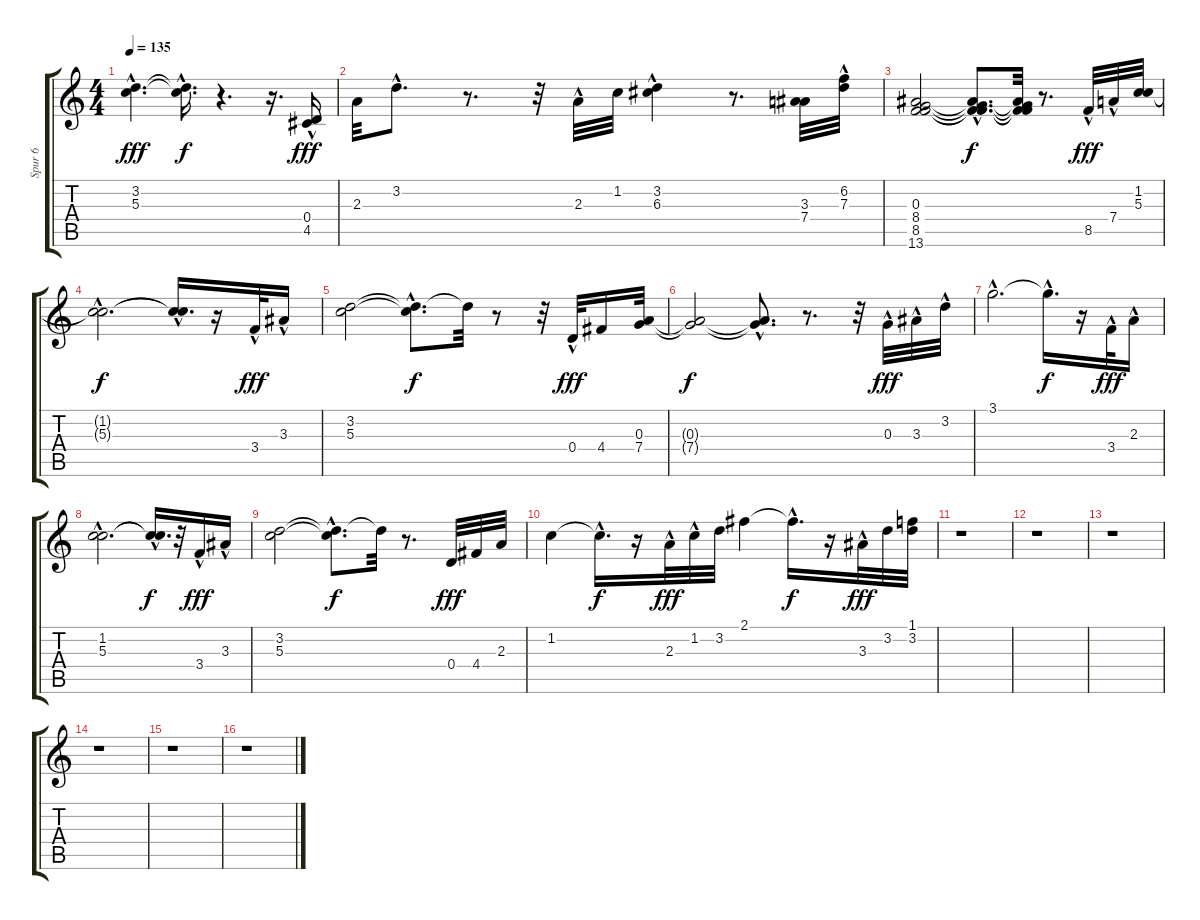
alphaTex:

\track ("Spur 6" "Spur 6") {instrument electricguitarclean}
\staff {score tabs}
\tuning (E4 B3 G3 D3 A2 E2) {hide}
\ts (4 4)
\tempo 135
\clef g2
\ks c
(3.2{hac} 5.3{hac}).4{d dy fff} (3.2{hac t} 5.3{hac t}).16{d dy f} r.4{d} r.16{d} (0.4 4.5{hac}).16{dy fff} |
2.3.32 3.2{hac}.8{d} r.8{d} r.32 2.3{hac}.32 1.2.32 (3.2{hac} 6.3).4 r.8{d} (3.3 7.4).32 (6.2{hac} 7.3).32 |
(0.3 8.4 8.5 13.6).2 (0.3{hac t} 8.4{hac t} 8.5{hac t} 13.6{hac t}).8{d dy f} (0.3{t} 8.4{t} 8.5{t} 13.6{t}).32 r.8{d} 8.5{hac}.32{dy fff} 7.4{hac}.32 (1.2 5.3).32 |
(1.2{hac t} 5.3{hac t}).2{d dy f} (1.2{t} 5.3{hac t}).16{d} r.16 3.4{hac}.32{dy fff} 3.3{hac}.16 |
(3.2 5.3).2 (3.2{hac t} 5.3{hac t}).8{d dy f} 3.2{t}.32 r.8 r.32 0.4{hac}.32{dy fff} 4.4.16 (0.3 7.4).32 |
(0.3{t} 7.4{t}).2{dy f} (0.3{hac t} 7.4{t}).8{d} r.8{d} r.32 0.3{hac}.32{dy fff} 3.3{hac}.32 3.2{hac}.32 |
3.1{hac}.2{d} 3.1{hac t}.16{d dy f} r.16 3.4{hac}.32{dy fff} 2.3{hac}.16 |
(1.2{hac} 5.3{hac}).2{d} (1.2{hac t} 5.3{hac t}).16{d dy f} r.32 3.4{hac}.16{dy fff} 3.3{hac}.16 |
(3.2 5.3).2 (3.2{hac t} 5.3{t}).8{d dy f} 3.2{t}.32 r.8{d} 0.4.32{dy fff} 4.4.32 2.3.32 |
1.2.4 1.2{hac t}.16{d dy f} r.16 2.3{hac}.32{dy fff} 1.2{hac}.32 3.2.32 2.1.4 2.1{hac t}.16{d dy f} r.16 3.3{hac}.32{dy fff} 3.2.32 (1.1 3.2).32 |
r.1 |
r.1 |
r.1 |
r.1 |
r.1 |
r.1
